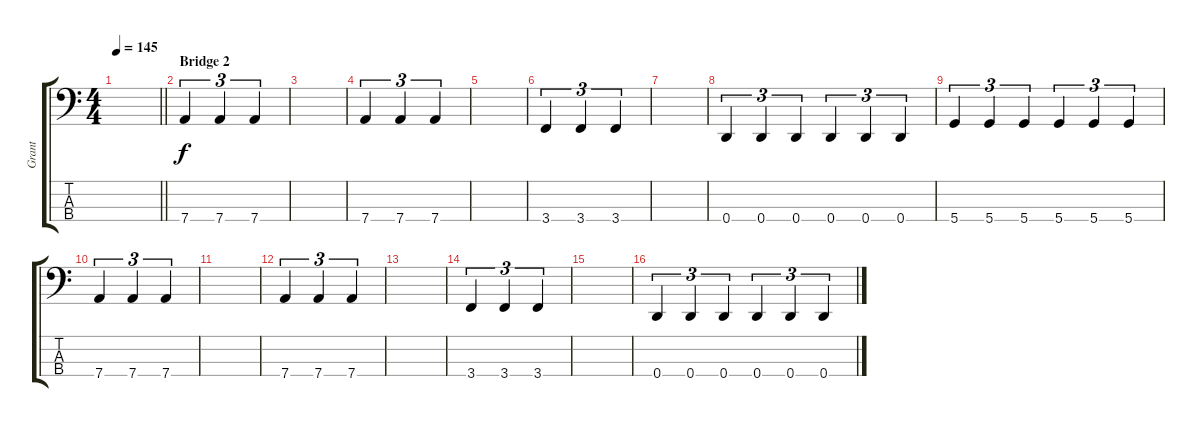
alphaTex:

\track ("Grant" "Grant") {instrument electricbassfinger}
\staff {score tabs}
\tuning (G2 D2 A1 D1) {hide}
\ts (4 4)
\tempo 145
\clef f4
\barLineRight lightlight
\ks c
|
\section ("" "Bridge 2")
7.4.4{tu (3 2) volume 15} 7.4.4{tu (3 2)} 7.4.4{tu (3 2)} |
|
7.4.4{tu (3 2)} 7.4.4{tu (3 2)} 7.4.4{tu (3 2)} |
|
3.4.4{tu (3 2)} 3.4.4{tu (3 2)} 3.4.4{tu (3 2)} |
|
0.4.4{tu (3 2)} 0.4.4{tu (3 2)} 0.4.4{tu (3 2)} 0.4.4{tu (3 2)} 0.4.4{tu (3 2)} 0.4.4{tu (3 2)} |
5.4.4{tu (3 2)} 5.4.4{tu (3 2)} 5.4.4{tu (3 2)} 5.4.4{tu (3 2)} 5.4.4{tu (3 2)} 5.4.4{tu (3 2)} |
7.4.4{tu (3 2)} 7.4.4{tu (3 2)} 7.4.4{tu (3 2)} |
|
7.4.4{tu (3 2)} 7.4.4{tu (3 2)} 7.4.4{tu (3 2)} |
|
3.4.4{tu (3 2)} 3.4.4{tu (3 2)} 3.4.4{tu (3 2)} |
|
0.4.4{tu (3 2)} 0.4.4{tu (3 2)} 0.4.4{tu (3 2)} 0.4.4{tu (3 2)} 0.4.4{tu (3 2)} 0.4.4{tu (3 2)}
